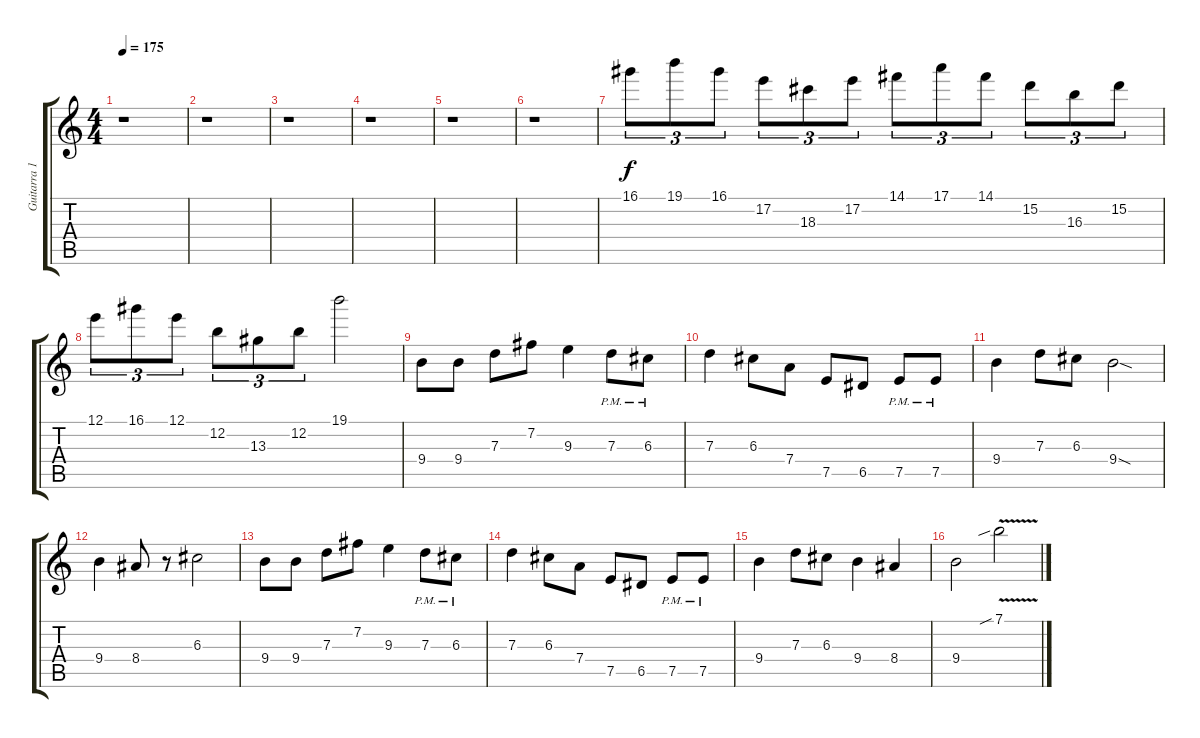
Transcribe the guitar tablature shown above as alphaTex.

\track ("Guitarra 1" "Guitarra 1") {instrument distortionguitar}
\staff {score tabs}
\tuning (E4 B3 G3 D3 A2 E2) {hide}
\ts (4 4)
\tempo 175
\clef g2
\ks c
r.1{dy f} |
r.1 |
r.1 |
r.1 |
r.1 |
r.1 |
16.1.8{tu (3 2)} 19.1.8{tu (3 2)} 16.1.8{tu (3 2)} 17.2.8{tu (3 2)} 18.3.8{tu (3 2)} 17.2.8{tu (3 2)} 14.1.8{tu (3 2)} 17.1.8{tu (3 2)} 14.1.8{tu (3 2)} 15.2.8{tu (3 2)} 16.3.8{tu (3 2)} 15.2.8{tu (3 2)} |
12.1.8{tu (3 2)} 16.1.8{tu (3 2)} 12.1.8{tu (3 2)} 12.2.8{tu (3 2)} 13.3.8{tu (3 2)} 12.2.8{tu (3 2)} 19.1.2 |
9.4.8 9.4.8 7.3.8 7.2.8 9.3.4 7.3{pm}.8 6.3{pm}.8 |
7.3.4 6.3.8 7.4.8 7.5.8 6.5.8 7.5{pm}.8 7.5{pm}.8 |
9.4.4 7.3.8 6.3.8 9.4{sod}.2 |
9.4.4 8.4.8 r.8 6.3.2 |
9.4.8 9.4.8 7.3.8 7.2.8 9.3.4 7.3{pm}.8 6.3{pm}.8 |
7.3.4 6.3.8 7.4.8 7.5.8 6.5.8 7.5{pm}.8 7.5{pm}.8 |
9.4.4 7.3.8 6.3.8 9.4.4 8.4.4 |
9.4.2 7.1{v sib}.2
